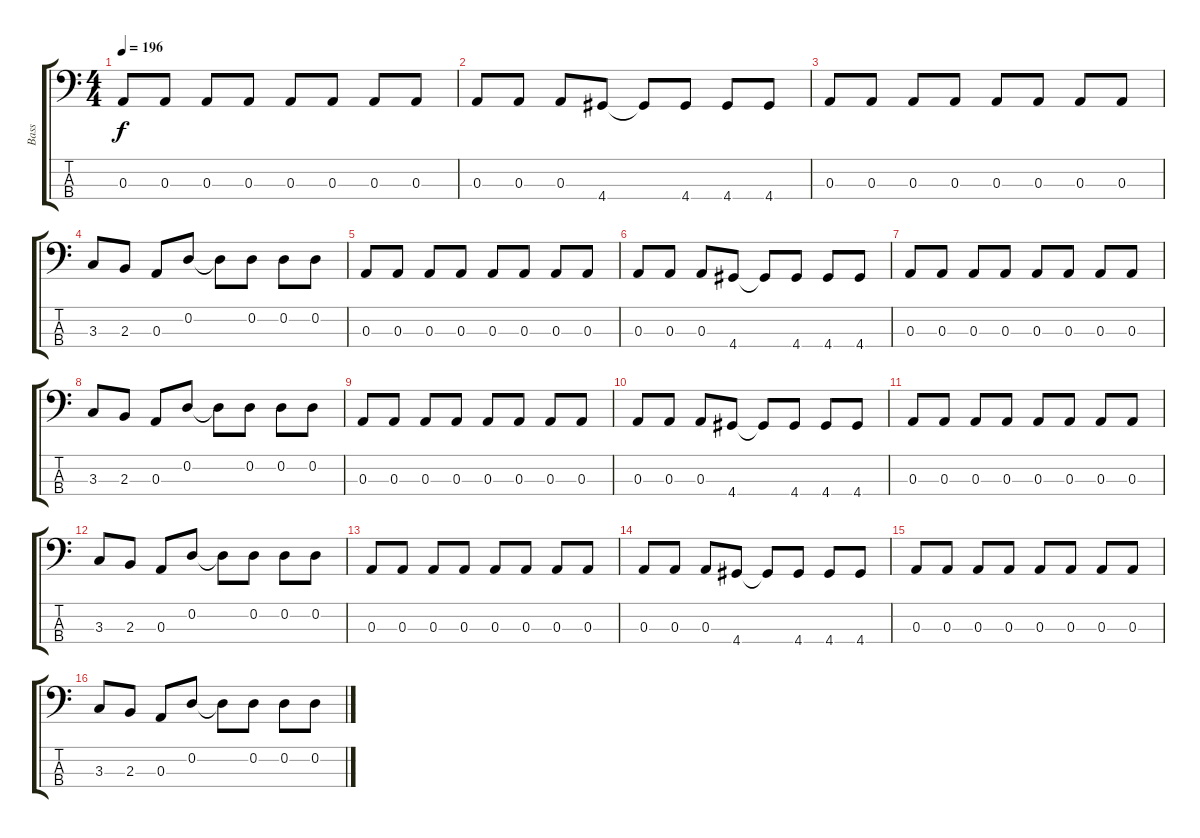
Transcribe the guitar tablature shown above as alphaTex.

\track ("Bass" "Bass") {instrument electricbassfinger}
\staff {score tabs}
\tuning (G2 D2 A1 E1) {hide}
\ts (4 4)
\tempo 196
\clef f4
\ks c
0.3.8{dy f} 0.3.8 0.3.8 0.3.8 0.3.8 0.3.8 0.3.8 0.3.8 |
0.3.8 0.3.8 0.3.8 4.4.8 4.4{t}.8 4.4.8 4.4.8 4.4.8 |
0.3.8 0.3.8 0.3.8 0.3.8 0.3.8 0.3.8 0.3.8 0.3.8 |
3.3.8 2.3.8 0.3.8 0.2.8 0.2{t}.8 0.2.8 0.2.8 0.2.8 |
0.3.8 0.3.8 0.3.8 0.3.8 0.3.8 0.3.8 0.3.8 0.3.8 |
0.3.8 0.3.8 0.3.8 4.4.8 4.4{t}.8 4.4.8 4.4.8 4.4.8 |
0.3.8 0.3.8 0.3.8 0.3.8 0.3.8 0.3.8 0.3.8 0.3.8 |
3.3.8 2.3.8 0.3.8 0.2.8 0.2{t}.8 0.2.8 0.2.8 0.2.8 |
0.3.8 0.3.8 0.3.8 0.3.8 0.3.8 0.3.8 0.3.8 0.3.8 |
0.3.8 0.3.8 0.3.8 4.4.8 4.4{t}.8 4.4.8 4.4.8 4.4.8 |
0.3.8 0.3.8 0.3.8 0.3.8 0.3.8 0.3.8 0.3.8 0.3.8 |
3.3.8 2.3.8 0.3.8 0.2.8 0.2{t}.8 0.2.8 0.2.8 0.2.8 |
0.3.8 0.3.8 0.3.8 0.3.8 0.3.8 0.3.8 0.3.8 0.3.8 |
0.3.8 0.3.8 0.3.8 4.4.8 4.4{t}.8 4.4.8 4.4.8 4.4.8 |
0.3.8 0.3.8 0.3.8 0.3.8 0.3.8 0.3.8 0.3.8 0.3.8 |
3.3.8 2.3.8 0.3.8 0.2.8 0.2{t}.8 0.2.8 0.2.8 0.2.8
